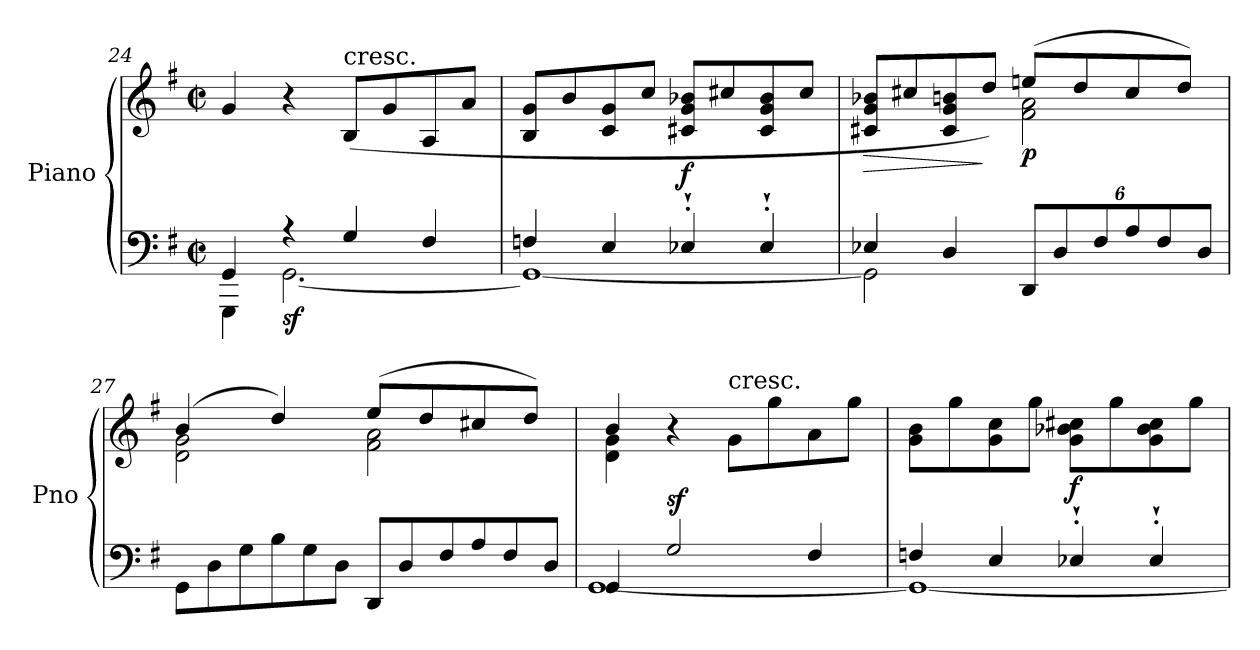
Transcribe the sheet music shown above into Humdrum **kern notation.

**kern	**kern	**dynam
*part1	*part1	*part1
*staff2	*staff1	*staff1/2
*I"Piano	*	*
*I'Pno	*	*
!!LO:LB:g=z
*clefF4	*clefG2	*
*k[f#]	*k[f#]	*
*G:	*G:	*
*M2/2	*M2/2	*
*met(c|)	*met(c|)	*
=24	=24	=24
*^	*	*
4GG/	4GGG\	4g/	.
!	!	!	!LO:DY:b=2
4rA	[2.GG\	4r	sf
!	!	!LO:TX:a:t=cresc.	!
4G/	.	(8B/L	.
.	.	8g/	.
4F#/	.	8A/	.
.	.	8a/J	.
=25	=25	=25	=25
4Fn/	1GG_	8B/ 8g/L	.
.	.	8b/	.
4E/	.	8c/ 8g/	.
.	.	8cc/J	.
!	!	!	!LO:DY:b
4E-X`'/	.	8c#X/ 8g/ 8b-X/L	f
.	.	8cc#X/	.
4E-`'/	.	8c#/ 8g/ 8b-/	.
.	.	8cc#/J	.
=26	=26	=26	=26
!	!	!	!LO:HP:b
*	*	*^	*
4E-X/	2GG\]	8c#X/ 8g/ 8b-X/L	2ryy	>
.	.	8cc#X/	.	.
4D/	.	8c#/ 8g/ 8bn/	.	.
.	.	8dd/J)	.	]
*Xbrackettup	*	*	*	*
!	!	!	!	!LO:DY:b
12DD/L	2ryy	(8een/L	2f#\ 2a\	p
12D/	.	.	.	.
.	.	8dd/	.	.
12F#/	.	.	.	.
12A/	.	8cc#/	.	.
12F#/	.	.	.	.
.	.	8dd/J)	.	.
12D/J	.	.	.	.
*v	*v	*	*	*
=27	=27	=27	=27
*Xtuplet	*	*	*
12GG\L	(4b/	2d\ 2g\	.
12D\	.	.	.
12G\	.	.	.
12B\	4dd/)	.	.
12G\	.	.	.
12D\J	.	.	.
12DD/L	(8ee/L	2f#\ 2a\	.
12D/	.	.	.
.	8dd/	.	.
12F#/	.	.	.
12A/	8cc#X/	.	.
12F#/	.	.	.
.	8dd/J)	.	.
12D/J	.	.	.
!!LO:LB:g=z	!!
=28	=28	=28	=28
*^	*	*	*
4GG/	[1GG	4b/	4d\ 4g\	.
!	!	!	!	!LO:DY:a=2
2G/	.	4r	2.ryy	sf
!	!	!LO:TX:a:t=cresc.	!	!
.	.	8g\L	.	.
.	.	8gg\	.	.
4F#/	.	8a\	.	.
.	.	8gg\J	.	.
*	*	*v	*v	*
!!LO:PB:g=z
=29	=29	=29	=29
4Fn/	1GG_	8g\ 8b\L	.
.	.	8gg\	.
4E/	.	8g\ 8cc\	.
.	.	8gg\J	.
!	!	!	!LO:DY:b
4E-X`'/	.	8g\ 8b-X\ 8cc#X\L	f
.	.	8gg\	.
4E-`'/	.	8g\ 8b-\ 8cc#\	.
.	.	8gg\J	.
*v	*v	*	*
=	=	=
*-	*-	*-
